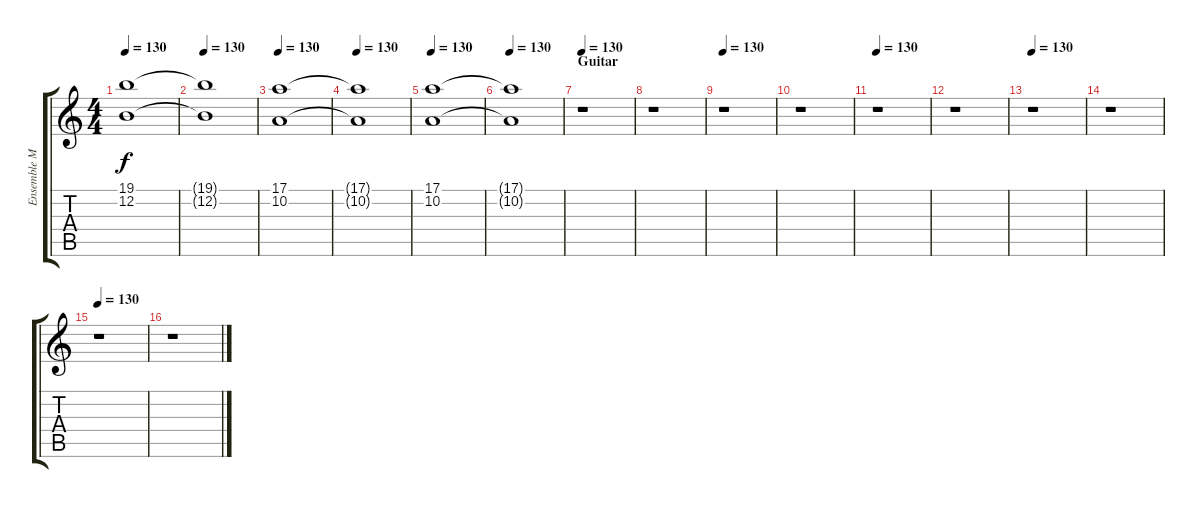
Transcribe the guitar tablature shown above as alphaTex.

\track ("Ensemble Melody" "Ensemble M") {instrument stringensemble1}
\staff {score tabs}
\tuning (E4 B3 G3 D3 A2 E2) {hide}
\ts (4 4)
\tempo 130
\clef g2
\ks c
(19.1 12.2).1{dy f} |
\tempo 130
(19.1{t} 12.2{t}).1 |
\tempo 130
(17.1 10.2).1 |
\tempo 130
(17.1{t} 10.2{t}).1 |
\tempo 130
(17.1 10.2).1 |
\tempo 130
(17.1{t} 10.2{t}).1 |
\section ("" "Guitar")
\tempo 130
r.1 |
r.1 |
\tempo 130
r.1 |
r.1 |
\tempo 130
r.1 |
r.1 |
\tempo 130
r.1 |
r.1 |
\section ("" "")
\tempo 130
r.1 |
r.1
